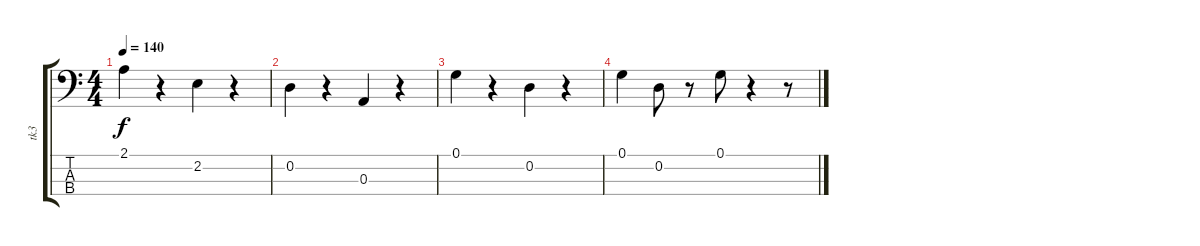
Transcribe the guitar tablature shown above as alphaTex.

\track ("tk3" "tk3") {instrument electricbasspick}
\staff {score tabs}
\tuning (G2 D2 A1 E1) {hide}
\ts (4 4)
\tempo 140
\clef f4
\ks c
2.1.4{dy f} r.4 2.2.4 r.4 |
0.2.4 r.4 0.3.4 r.4 |
0.1.4 r.4 0.2.4 r.4 |
0.1.4 0.2.8 r.8 0.1.8 r.4 r.8
